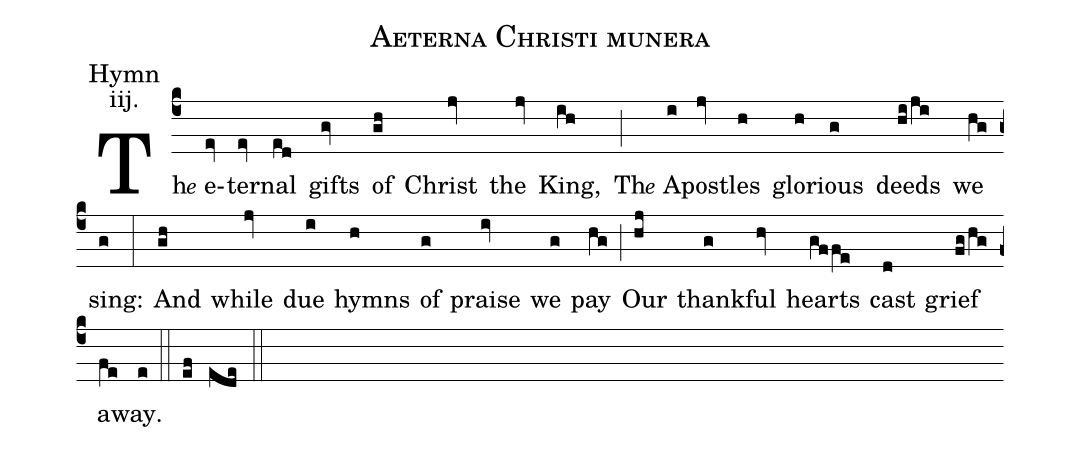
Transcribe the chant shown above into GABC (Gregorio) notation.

name: Aeterna Christi munera;
annotation: Hymn;
annotation: iij.;
mode: 3;
office-part: Office Hymn;
%%
(c4)Th<e>e</e> e(ev)ter(ev)nal(ed) gifts(gv) of(gh) Christ(jv) the(jv) King,(ih) (;)
Th<e>e</e> A(i)post(jv)les(h) glo(h)rious(g) deeds(hi!/ji) we(hg) sing:(g) (:)
And(gh) while(jv) due(i) hymns(h) of(g) praise(iv) we(g) pay(hg) (;)
Our(hj) thank(g)ful(hv) hearts(gf!/fe) cast(d) grief(fg!/hg) a(fe)way.(e) (::)
(ef) (ede) (::)
